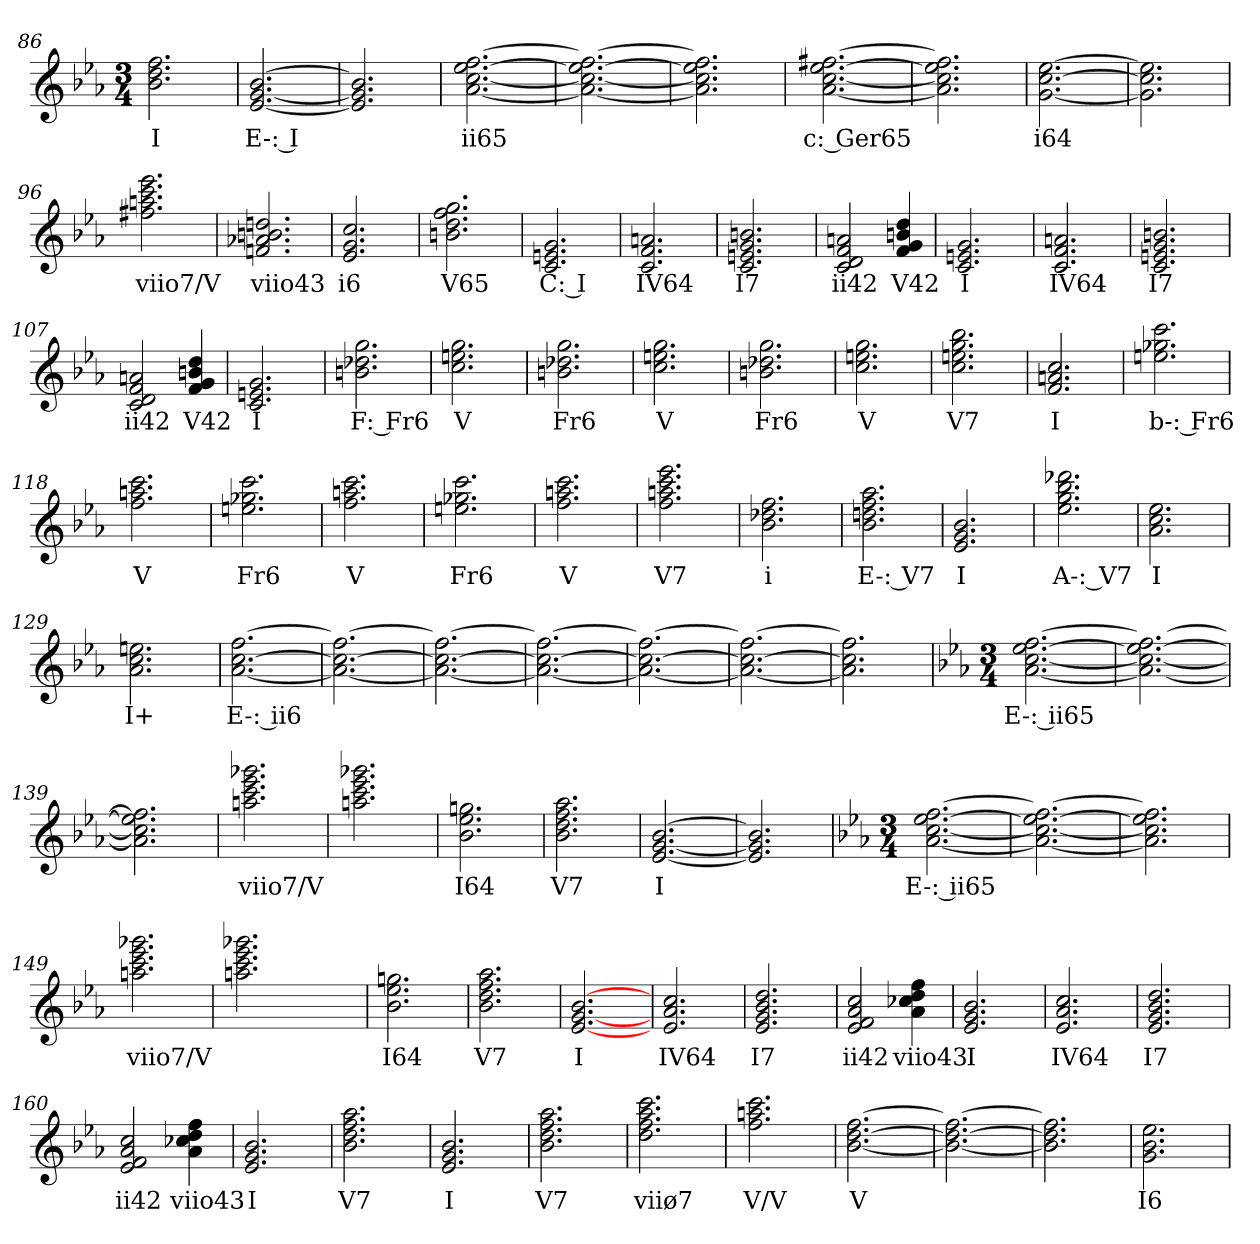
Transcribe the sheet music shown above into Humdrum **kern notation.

**kern	**text
*part1	*part1
*staff1	*staff1
*k[b-e-a-]	*
*E-:	*
*M3/4	*
=86	=86
2.b- 2.dd 2.ff	I
=87	=87
[2.e- [2.g [2.b-	E-: I
=88	=88
2.e-] 2.g] 2.b-]	.
=89	=89
[2.a- [2.cc [2.ee- [2.ff	ii65
=90	=90
2.a-_ 2.cc_ 2.ee-_ 2.ff_	.
=91	=91
2.a-] 2.cc] 2.ee-] 2.ff]	.
=92	=92
[2.a- [2.cc [2.ee- [2.ff#X	c: Ger65
=93	=93
2.a-] 2.cc] 2.ee-] 2.ff#]	.
=94	=94
[2.g [2.cc [2.ee-	i64
=95	=95
2.g] 2.cc] 2.ee-]	.
=96	=96
2.ff#X 2.aan 2.ccc 2.eee-	viio7/V
=97	=97
2.fn 2.a-X 2.bn 2.ddn	viio43
=98	=98
2.e- 2.g 2.cc	i6
=99	=99
2.bn 2.dd 2.ff 2.gg	V65
=100	=100
2.c 2.en 2.g	C: I
=101	=101
2.c 2.f 2.an	IV64
=102	=102
2.c 2.en 2.g 2.bn	I7
=103	=103
2c 2d 2f 2an	ii42
4f 4g 4bn 4dd	V42
=104	=104
2.c 2.en 2.g	I
=105	=105
2.c 2.f 2.an	IV64
=106	=106
2.c 2.en 2.g 2.bn	I7
=107	=107
2c 2d 2f 2an	ii42
4f 4g 4bn 4dd	V42
=108	=108
2.c 2.en 2.g	I
=109	=109
2.bn 2.dd-X 2.gg	F: Fr6
=110	=110
2.cc 2.een 2.gg	V
=111	=111
2.bn 2.dd-X 2.gg	Fr6
=112	=112
2.cc 2.een 2.gg	V
=113	=113
2.bn 2.dd-X 2.gg	Fr6
=114	=114
2.cc 2.een 2.gg	V
=115	=115
2.cc 2.een 2.gg 2.bb-	V7
=116	=116
2.f 2.an 2.cc	I
=117	=117
2.een 2.gg-X 2.ccc	b-: Fr6
=118	=118
2.ff 2.aan 2.ccc	V
=119	=119
2.een 2.gg-X 2.ccc	Fr6
=120	=120
2.ff 2.aan 2.ccc	V
=121	=121
2.een 2.gg-X 2.ccc	Fr6
=122	=122
2.ff 2.aan 2.ccc	V
=123	=123
2.ff 2.aan 2.ccc 2.eee-	V7
=124	=124
2.b- 2.dd-X 2.ff	i
=125	=125
2.b- 2.ddn 2.ff 2.aa-	E-: V7
=126	=126
2.e- 2.g 2.b-	I
=127	=127
2.ee- 2.gg 2.bb- 2.ddd-X	A-: V7
=128	=128
2.a- 2.cc 2.ee-	I
=129	=129
2.a- 2.cc 2.een	I+
=130	=130
[2.a- [2.cc [2.ff	E-: ii6
=131	=131
2.a-_ 2.cc_ 2.ff_	.
=132	=132
2.a-_ 2.cc_ 2.ff_	.
=133	=133
2.a-_ 2.cc_ 2.ff_	.
=134	=134
2.a-_ 2.cc_ 2.ff_	.
=135	=135
2.a-_ 2.cc_ 2.ff_	.
=136	=136
2.a-] 2.cc] 2.ff]	.
=137	=137
*k[b-e-a-]	*
*E-:	*
*M3/4	*
[2.a- [2.cc [2.ee- [2.ff	E-: ii65
=138	=138
2.a-_ 2.cc_ 2.ee-_ 2.ff_	.
=139	=139
2.a-] 2.cc] 2.ee-] 2.ff]	.
=140	=140
2.aan 2.ccc 2.eee- 2.ggg-X	viio7/V
=141	=141
2.aan 2.ccc 2.eee- 2.ggg-X	.
=142	=142
2.b- 2.ee- 2.ggn	I64
=143	=143
2.b- 2.dd 2.ff 2.aa-	V7
=144	=144
[2.e- [2.g [2.b-	I
=145	=145
2.e-] 2.g] 2.b-]	.
=146	=146
*k[b-e-a-]	*
*E-:	*
*M3/4	*
[2.a- [2.cc [2.ee- [2.ff	E-: ii65
=147	=147
2.a-_ 2.cc_ 2.ee-_ 2.ff_	.
=148	=148
2.a-] 2.cc] 2.ee-] 2.ff]	.
=149	=149
2.aan 2.ccc 2.eee- 2.ggg-X	viio7/V
=150	=150
2.aan 2.ccc 2.eee- 2.ggg-X	.
=151	=151
2.b- 2.ee- 2.ggn	I64
=152	=152
2.b- 2.dd 2.ff 2.aa-	V7
=153	=153
[2.e- [2.g [2.b-	I
=154	=154
2.e- 2.a- 2.cc	IV64
=155	=155
2.e- 2.g 2.b- 2.dd	I7
=156	=156
2e- 2f 2a- 2cc	ii42
4a- 4cc-X 4dd 4ff	viio43
=157	=157
2.e- 2.g 2.b-	I
=158	=158
2.e- 2.a- 2.cc	IV64
=159	=159
2.e- 2.g 2.b- 2.dd	I7
=160	=160
2e- 2f 2a- 2cc	ii42
4a- 4cc-X 4dd 4ff	viio43
=161	=161
2.e- 2.g 2.b-	I
=162	=162
2.b- 2.dd 2.ff 2.aa-	V7
=163	=163
2.e- 2.g 2.b-	I
=164	=164
2.b- 2.dd 2.ff 2.aa-	V7
=165	=165
2.dd 2.ff 2.aa- 2.ccc	viiø7
=166	=166
2.ff 2.aan 2.ccc	V/V
=167	=167
[2.b- [2.dd [2.ff	V
=168	=168
2.b-_ 2.dd_ 2.ff_	.
=169	=169
2.b-] 2.dd] 2.ff]	.
=170	=170
2.g 2.b- 2.ee-	I6
=	=
*-	*-
